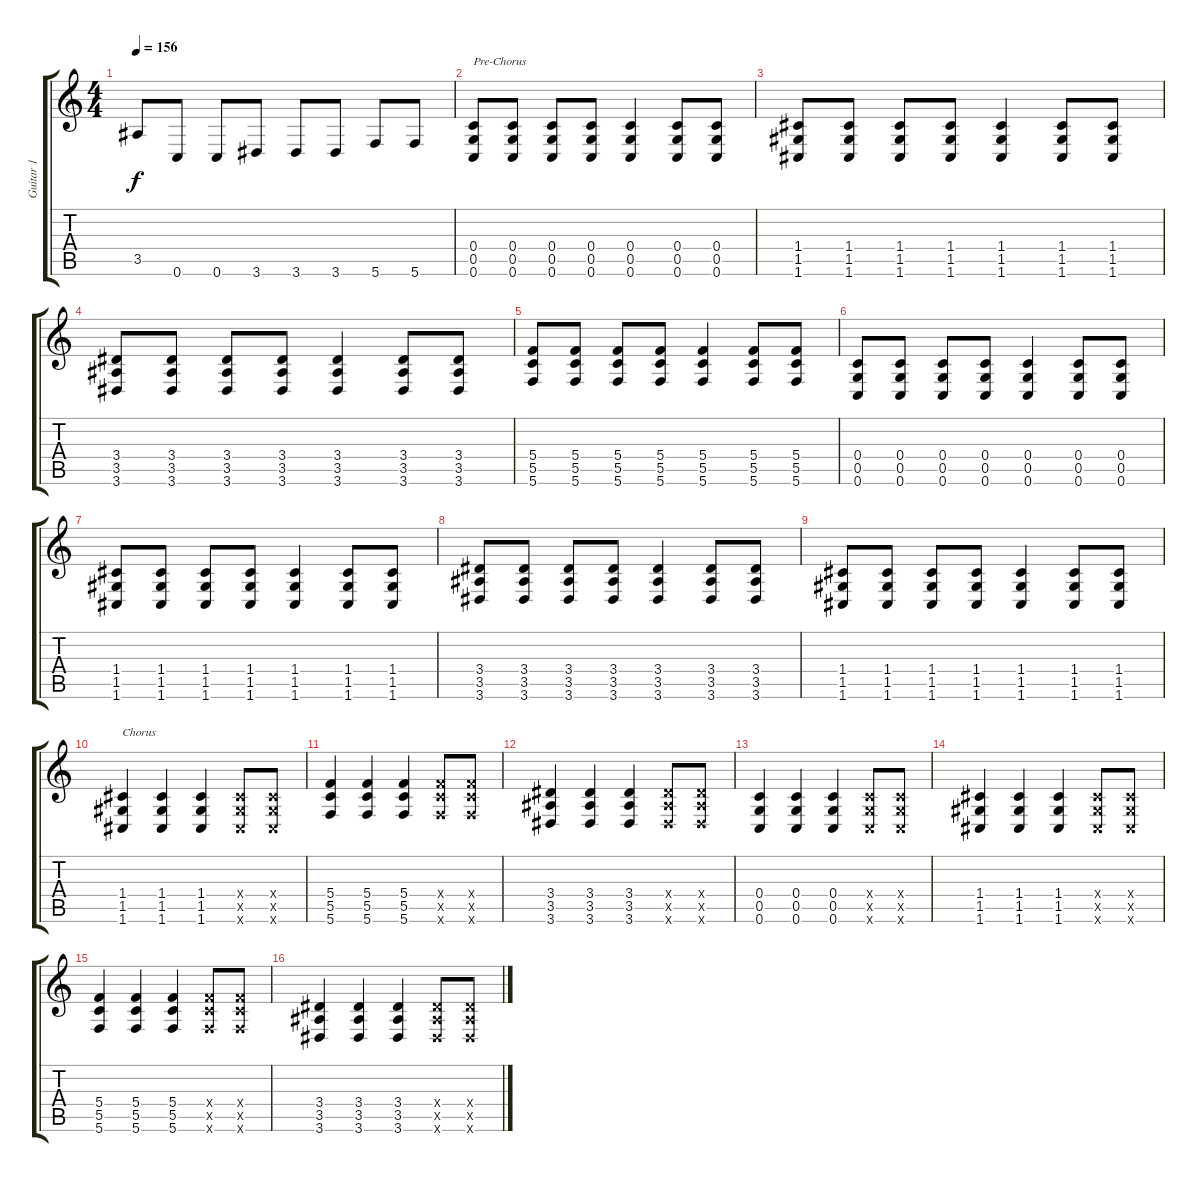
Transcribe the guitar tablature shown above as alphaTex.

\track ("Guitar 1" "Guitar 1") {instrument distortionguitar}
\staff {score tabs}
\tuning (D4 A3 F3 C3 G2 C2) {hide}
\ts (4 4)
\tempo 156
\clef g2
\ks c
3.5.8{dy f} 0.6.8 0.6.8 3.6.8 3.6.8 3.6.8 5.6.8 5.6.8 |
(0.4 0.5 0.6).8{txt "Pre-Chorus"} (0.4 0.5 0.6).8 (0.4 0.5 0.6).8 (0.4 0.5 0.6).8 (0.4 0.5 0.6).4 (0.4 0.5 0.6).8 (0.4 0.5 0.6).8 |
(1.4 1.5 1.6).8 (1.4 1.5 1.6).8 (1.4 1.5 1.6).8 (1.4 1.5 1.6).8 (1.4 1.5 1.6).4 (1.4 1.5 1.6).8 (1.4 1.5 1.6).8 |
(3.4 3.5 3.6).8 (3.4 3.5 3.6).8 (3.4 3.5 3.6).8 (3.4 3.5 3.6).8 (3.4 3.5 3.6).4 (3.4 3.5 3.6).8 (3.4 3.5 3.6).8 |
(5.4 5.5 5.6).8 (5.4 5.5 5.6).8 (5.4 5.5 5.6).8 (5.4 5.5 5.6).8 (5.4 5.5 5.6).4 (5.4 5.5 5.6).8 (5.4 5.5 5.6).8 |
(0.4 0.5 0.6).8 (0.4 0.5 0.6).8 (0.4 0.5 0.6).8 (0.4 0.5 0.6).8 (0.4 0.5 0.6).4 (0.4 0.5 0.6).8 (0.4 0.5 0.6).8 |
(1.4 1.5 1.6).8 (1.4 1.5 1.6).8 (1.4 1.5 1.6).8 (1.4 1.5 1.6).8 (1.4 1.5 1.6).4 (1.4 1.5 1.6).8 (1.4 1.5 1.6).8 |
(3.4 3.5 3.6).8 (3.4 3.5 3.6).8 (3.4 3.5 3.6).8 (3.4 3.5 3.6).8 (3.4 3.5 3.6).4 (3.4 3.5 3.6).8 (3.4 3.5 3.6).8 |
(1.4 1.5 1.6).8 (1.4 1.5 1.6).8 (1.4 1.5 1.6).8 (1.4 1.5 1.6).8 (1.4 1.5 1.6).4 (1.4 1.5 1.6).8 (1.4 1.5 1.6).8 |
(1.4 1.5 1.6).4{txt "Chorus"} (1.4 1.5 1.6).4 (1.4 1.5 1.6).4 (1.4{x} 1.5{x} 1.6{x}).8 (1.4{x} 1.5{x} 1.6{x}).8 |
(5.4 5.5 5.6).4 (5.4 5.5 5.6).4 (5.4 5.5 5.6).4 (5.4{x} 5.5{x} 5.6{x}).8 (5.4{x} 5.5{x} 5.6{x}).8 |
(3.4 3.5 3.6).4 (3.4 3.5 3.6).4 (3.4 3.5 3.6).4 (3.4{x} 3.5{x} 3.6{x}).8 (3.4{x} 3.5{x} 3.6{x}).8 |
(0.4 0.5 0.6).4 (0.4 0.5 0.6).4 (0.4 0.5 0.6).4 (0.4{x} 0.5{x} 0.6{x}).8 (0.4{x} 0.5{x} 0.6{x}).8 |
(1.4 1.5 1.6).4 (1.4 1.5 1.6).4 (1.4 1.5 1.6).4 (1.4{x} 1.5{x} 1.6{x}).8 (1.4{x} 1.5{x} 1.6{x}).8 |
(5.4 5.5 5.6).4 (5.4 5.5 5.6).4 (5.4 5.5 5.6).4 (5.4{x} 5.5{x} 5.6{x}).8 (5.4{x} 5.5{x} 5.6{x}).8 |
(3.4 3.5 3.6).4 (3.4 3.5 3.6).4 (3.4 3.5 3.6).4 (3.4{x} 3.5{x} 3.6{x}).8 (3.4{x} 3.5{x} 3.6{x}).8
